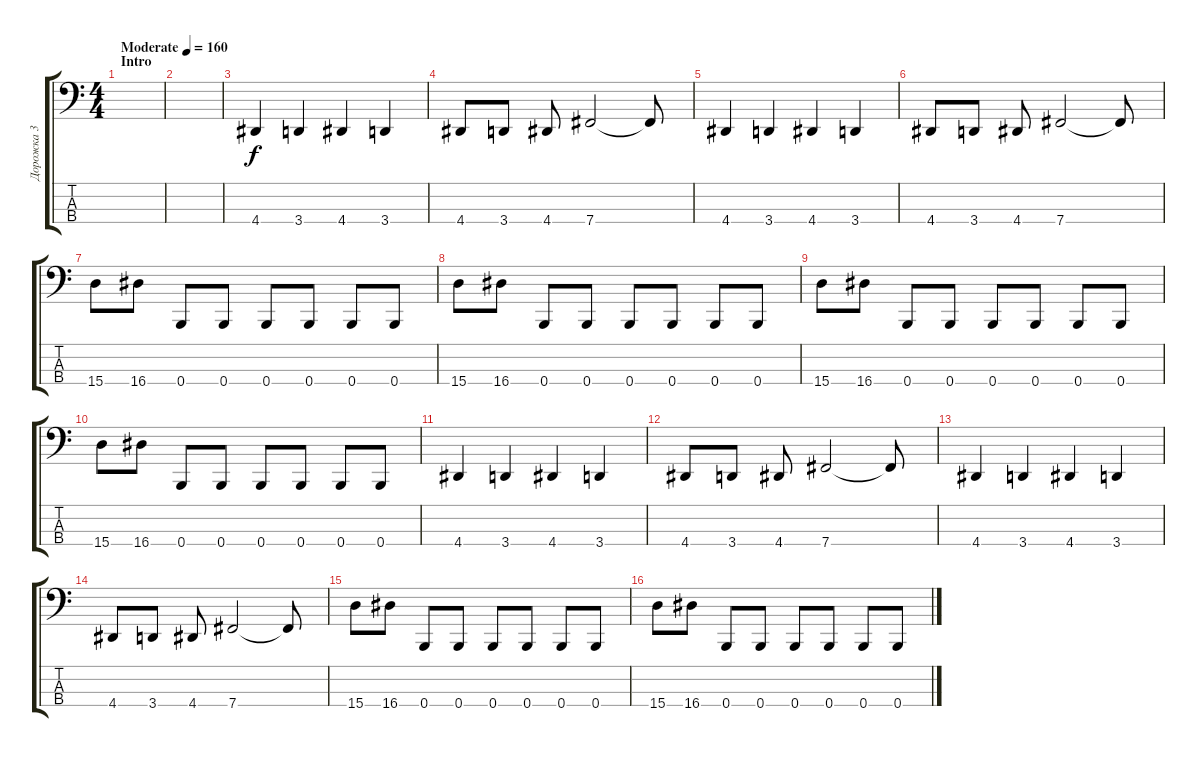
\track ("Дорожка 3" "Дорожка 3") {instrument electricbassfinger}
\staff {score tabs}
\tuning (E2 B1 Gb1 B0) {hide}
\ts (4 4)
\section ("" "Intro")
\tempo (160 "Moderate")
\clef f4
\ks c
|
|
4.4.4 3.4.4 4.4.4 3.4.4 |
4.4.8 3.4.8 4.4.8 7.4.2 7.4{t}.8 |
4.4.4 3.4.4 4.4.4 3.4.4 |
4.4.8 3.4.8 4.4.8 7.4.2 7.4{t}.8 |
15.4.8 16.4.8 0.4.8 0.4.8 0.4.8 0.4.8 0.4.8 0.4.8 |
15.4.8 16.4.8 0.4.8 0.4.8 0.4.8 0.4.8 0.4.8 0.4.8 |
15.4.8 16.4.8 0.4.8 0.4.8 0.4.8 0.4.8 0.4.8 0.4.8 |
15.4.8 16.4.8 0.4.8 0.4.8 0.4.8 0.4.8 0.4.8 0.4.8 |
4.4.4 3.4.4 4.4.4 3.4.4 |
4.4.8 3.4.8 4.4.8 7.4.2 7.4{t}.8 |
4.4.4 3.4.4 4.4.4 3.4.4 |
4.4.8 3.4.8 4.4.8 7.4.2 7.4{t}.8 |
15.4.8 16.4.8 0.4.8 0.4.8 0.4.8 0.4.8 0.4.8 0.4.8 |
15.4.8 16.4.8 0.4.8 0.4.8 0.4.8 0.4.8 0.4.8 0.4.8
